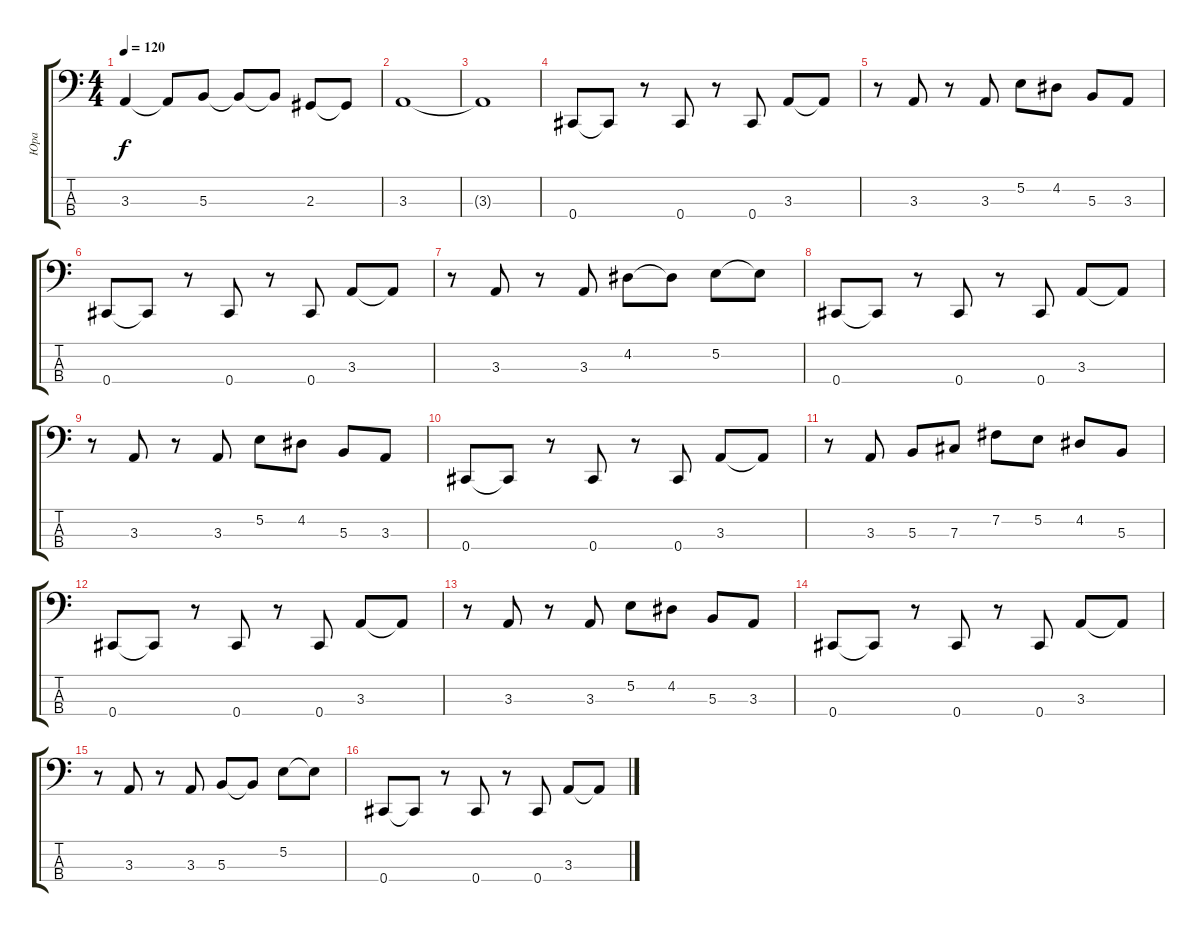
\track ("Юра" "Юра") {instrument acousticbass}
\staff {score tabs}
\tuning (E2 B1 Gb1 Db1) {hide}
\ts (4 4)
\tempo 120
\clef f4
\ks c
3.3.4{dy f instrument acousticbass} 3.3{t}.8 5.3.8 5.3{t}.8 5.3{t}.8 2.3.8 2.3{t}.8 |
3.3.1 |
3.3{t}.1 |
0.4.8 0.4{t}.8 r.8 0.4.8 r.8 0.4.8 3.3.8 3.3{t}.8 |
r.8 3.3.8 r.8 3.3.8 5.2.8 4.2.8 5.3.8 3.3.8 |
0.4.8 0.4{t}.8 r.8 0.4.8 r.8 0.4.8 3.3.8 3.3{t}.8 |
r.8 3.3.8 r.8 3.3.8 4.2.8 4.2{t}.8 5.2.8 5.2{t}.8 |
0.4.8 0.4{t}.8 r.8 0.4.8 r.8 0.4.8 3.3.8 3.3{t}.8 |
r.8 3.3.8 r.8 3.3.8 5.2.8 4.2.8 5.3.8 3.3.8 |
0.4.8 0.4{t}.8 r.8 0.4.8 r.8 0.4.8 3.3.8 3.3{t}.8 |
r.8 3.3.8 5.3.8 7.3.8 7.2.8 5.2.8 4.2.8 5.3.8 |
0.4.8 0.4{t}.8 r.8 0.4.8 r.8 0.4.8 3.3.8 3.3{t}.8 |
r.8 3.3.8 r.8 3.3.8 5.2.8 4.2.8 5.3.8 3.3.8 |
0.4.8 0.4{t}.8 r.8 0.4.8 r.8 0.4.8 3.3.8 3.3{t}.8 |
r.8 3.3.8 r.8 3.3.8 5.3.8 5.3{t}.8 5.2.8 5.2{t}.8 |
0.4.8 0.4{t}.8 r.8 0.4.8 r.8 0.4.8 3.3.8 3.3{t}.8
